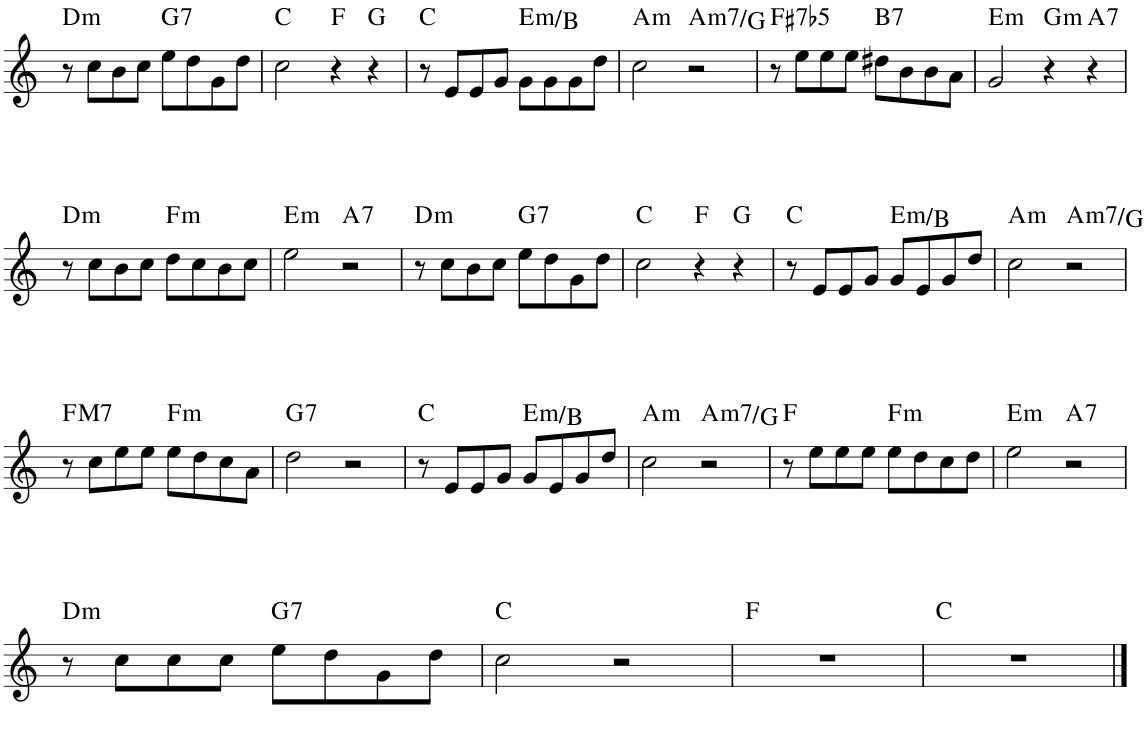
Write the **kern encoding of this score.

**kern	**harte
*part1	*part1
*staff1	*
*I"Piano	*
*I'Pno.	*
!!LO:PB:g=z
*clefG2	*
*k[]	*
*M4/4	*
=43	=43
!	!LO:H:kt=m
8r	D:min
8cc\L	.
8b\	.
8cc\J	.
!	!LO:H:kt=7
8ee\L	G:7
8dd\	.
8g\	.
8dd\J	.
=44	=44
2cc\	C:maj
4r	F:maj
4r	G:maj
=45	=45
8r	C:maj
8e/L	.
8e/	.
8g/J	.
!	!LO:H:kt=m
8g\L	E:min/5
8g\	.
8g\	.
8dd\J	.
=46	=46
!	!LO:H:kt=m
2cc\	A:min
!	!LO:H:kt=m7
2r	A:min7/b7
=47	=47
!	!LO:H:kt=7
8r	F#:(3,b5,b7)
8ee\L	.
8ee\	.
8ee\J	.
!	!LO:H:kt=7
8dd#X\L	B:7
8b\	.
8b\	.
8a\J	.
=48	=48
!	!LO:H:kt=m
2g/	E:min
!	!LO:H:kt=m
4r	G:min
!	!LO:H:kt=7
4r	A:7
!!LO:LB:g=z
=49	=49
!	!LO:H:kt=m
8r	D:min
8cc\L	.
8b\	.
8cc\J	.
!	!LO:H:kt=m
8dd\L	F:min
8cc\	.
8b\	.
8cc\J	.
=50	=50
!	!LO:H:kt=m
2ee\	E:min
!	!LO:H:kt=7
2r	A:7
=51	=51
!	!LO:H:kt=m
8r	D:min
8cc\L	.
8b\	.
8cc\J	.
!	!LO:H:kt=7
8ee\L	G:7
8dd\	.
8g\	.
8dd\J	.
=52	=52
2cc\	C:maj
4r	F:maj
4r	G:maj
=53	=53
8r	C:maj
8e/L	.
8e/	.
8g/J	.
!	!LO:H:kt=m
8g/L	E:min/5
8e/	.
8g/	.
8dd/J	.
=54	=54
!	!LO:H:kt=m
2cc\	A:min
!	!LO:H:kt=m7
2r	A:min7/b7
!!LO:LB:g=z
=55	=55
!	!LO:H:kt=M7
8r	F:maj7
8cc\L	.
8ee\	.
8ee\J	.
!	!LO:H:kt=m
8ee\L	F:min
8dd\	.
8cc\	.
8a\J	.
=56	=56
!	!LO:H:kt=7
2dd\	G:7
2r	.
=57	=57
8r	C:maj
8e/L	.
8e/	.
8g/J	.
!	!LO:H:kt=m
8g/L	E:min/5
8e/	.
8g/	.
8dd/J	.
=58	=58
!	!LO:H:kt=m
2cc\	A:min
!	!LO:H:kt=m7
2r	A:min7/b7
=59	=59
8r	F:maj
8ee\L	.
8ee\	.
8ee\J	.
!	!LO:H:kt=m
8ee\L	F:min
8dd\	.
8cc\	.
8dd\J	.
=60	=60
!	!LO:H:kt=m
2ee\	E:min
!	!LO:H:kt=7
2r	A:7
!!LO:LB:g=z
=61	=61
!	!LO:H:kt=m
8r	D:min
8cc\L	.
8cc\	.
8cc\J	.
!	!LO:H:kt=7
8ee\L	G:7
8dd\	.
8g\	.
8dd\J	.
=62	=62
2cc\	C:maj
2r	.
=63	=63
1r	F:maj
=64	=64
1r	C:maj
==	==
*-	*-
